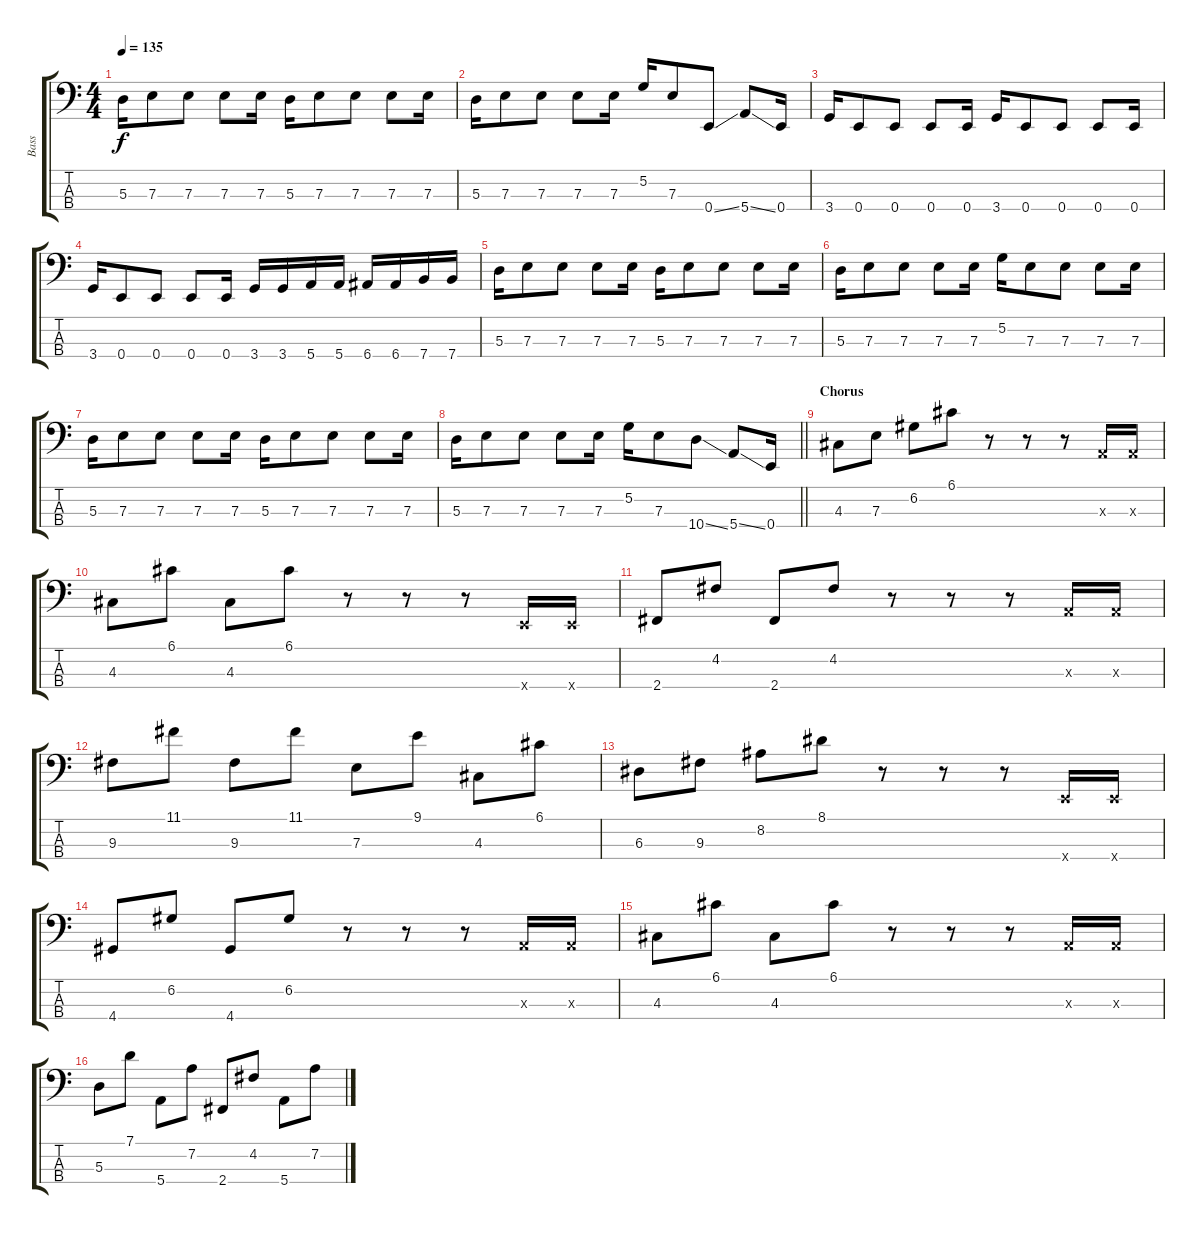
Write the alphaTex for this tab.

\track ("Bass" "Bass") {instrument electricbassfinger}
\staff {score tabs}
\tuning (G2 D2 A1 E1) {hide}
\ts (4 4)
\tempo 135
\clef f4
\ks c
5.3.16{dy f} 7.3.8 7.3.8 7.3.8 7.3.16 5.3.16 7.3.8 7.3.8 7.3.8 7.3.16 |
5.3.16 7.3.8 7.3.8 7.3.8 7.3.16 5.2.16 7.3.8 0.4{ss}.8 5.4{ss}.8 0.4.16 |
3.4.16 0.4.8 0.4.8 0.4.8 0.4.16 3.4.16 0.4.8 0.4.8 0.4.8 0.4.16 |
3.4.16 0.4.8 0.4.8 0.4.8 0.4.16 3.4.16 3.4.16 5.4.16 5.4.16 6.4.16 6.4.16 7.4.16 7.4.16 |
5.3.16 7.3.8 7.3.8 7.3.8 7.3.16 5.3.16 7.3.8 7.3.8 7.3.8 7.3.16 |
5.3.16 7.3.8 7.3.8 7.3.8 7.3.16 5.2.16 7.3.8 7.3.8 7.3.8 7.3.16 |
5.3.16 7.3.8 7.3.8 7.3.8 7.3.16 5.3.16 7.3.8 7.3.8 7.3.8 7.3.16 |
\barLineRight lightlight
5.3.16 7.3.8 7.3.8 7.3.8 7.3.16 5.2.16 7.3.8 10.4{ss}.8 5.4{ss}.8 0.4.16 |
\section ("" "Chorus")
4.3.8 7.3.8 6.2.8 6.1.8 r.8 r.8 r.8 0.3{x}.16 0.3{x}.16 |
4.3.8 6.1.8 4.3.8 6.1.8 r.8 r.8 r.8 0.4{x}.16 0.4{x}.16 |
2.4.8 4.2.8 2.4.8 4.2.8 r.8 r.8 r.8 0.3{x}.16 0.3{x}.16 |
9.3.8 11.1.8 9.3.8 11.1.8 7.3.8 9.1.8 4.3.8 6.1.8 |
6.3.8 9.3.8 8.2.8 8.1.8 r.8 r.8 r.8 0.4{x}.16 0.4{x}.16 |
4.4.8 6.2.8 4.4.8 6.2.8 r.8 r.8 r.8 0.3{x}.16 0.3{x}.16 |
4.3.8 6.1.8 4.3.8 6.1.8 r.8 r.8 r.8 0.3{x}.16 0.3{x}.16 |
5.3.8 7.1.8 5.4.8 7.2.8 2.4.8 4.2.8 5.4.8 7.2.8
